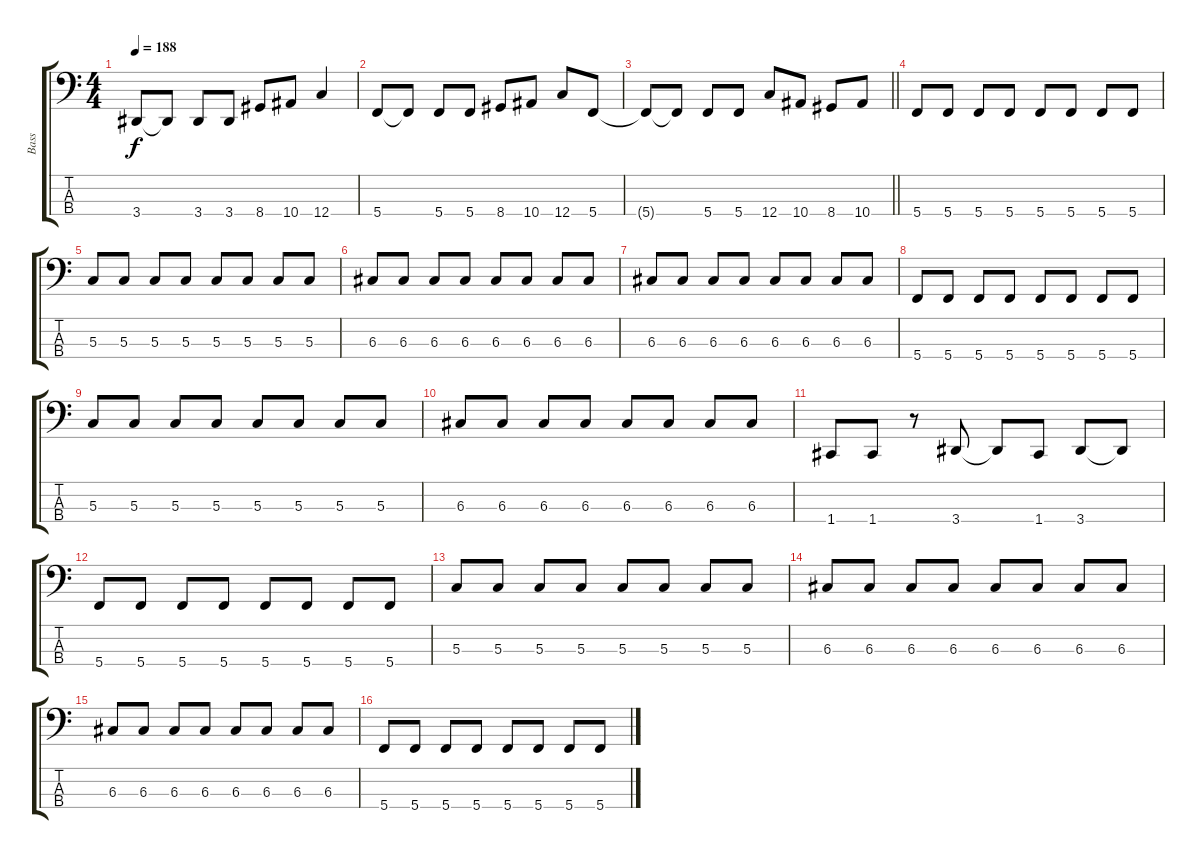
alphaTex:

\track ("Bass" "Bass") {instrument electricbasspick}
\staff {score tabs}
\tuning (F2 C2 G1 C1) {hide}
\ts (4 4)
\tempo 188
\clef f4
\ks c
3.4{t}.8{dy f} 3.4{t}.8 3.4.8 3.4.8 8.4.8 10.4.8 12.4.4 |
5.4.8 5.4{t}.8 5.4.8 5.4.8 8.4.8 10.4.8 12.4.8 5.4.8 |
\barLineRight lightlight
5.4{t}.8 5.4{t}.8 5.4.8 5.4.8 12.4.8 10.4.8 8.4.8 10.4.8 |
\section ("" " ")
5.4.8 5.4.8 5.4.8 5.4.8 5.4.8 5.4.8 5.4.8 5.4.8 |
5.3.8 5.3.8 5.3.8 5.3.8 5.3.8 5.3.8 5.3.8 5.3.8 |
6.3.8 6.3.8 6.3.8 6.3.8 6.3.8 6.3.8 6.3.8 6.3.8 |
6.3.8 6.3.8 6.3.8 6.3.8 6.3.8 6.3.8 6.3.8 6.3.8 |
5.4.8 5.4.8 5.4.8 5.4.8 5.4.8 5.4.8 5.4.8 5.4.8 |
5.3.8 5.3.8 5.3.8 5.3.8 5.3.8 5.3.8 5.3.8 5.3.8 |
6.3.8 6.3.8 6.3.8 6.3.8 6.3.8 6.3.8 6.3.8 6.3.8 |
1.4.8 1.4.8 r.8 3.4.8 3.4{t}.8 1.4.8 3.4.8 3.4{t}.8 |
5.4.8 5.4.8 5.4.8 5.4.8 5.4.8 5.4.8 5.4.8 5.4.8 |
5.3.8 5.3.8 5.3.8 5.3.8 5.3.8 5.3.8 5.3.8 5.3.8 |
6.3.8 6.3.8 6.3.8 6.3.8 6.3.8 6.3.8 6.3.8 6.3.8 |
6.3.8 6.3.8 6.3.8 6.3.8 6.3.8 6.3.8 6.3.8 6.3.8 |
5.4.8 5.4.8 5.4.8 5.4.8 5.4.8 5.4.8 5.4.8 5.4.8
